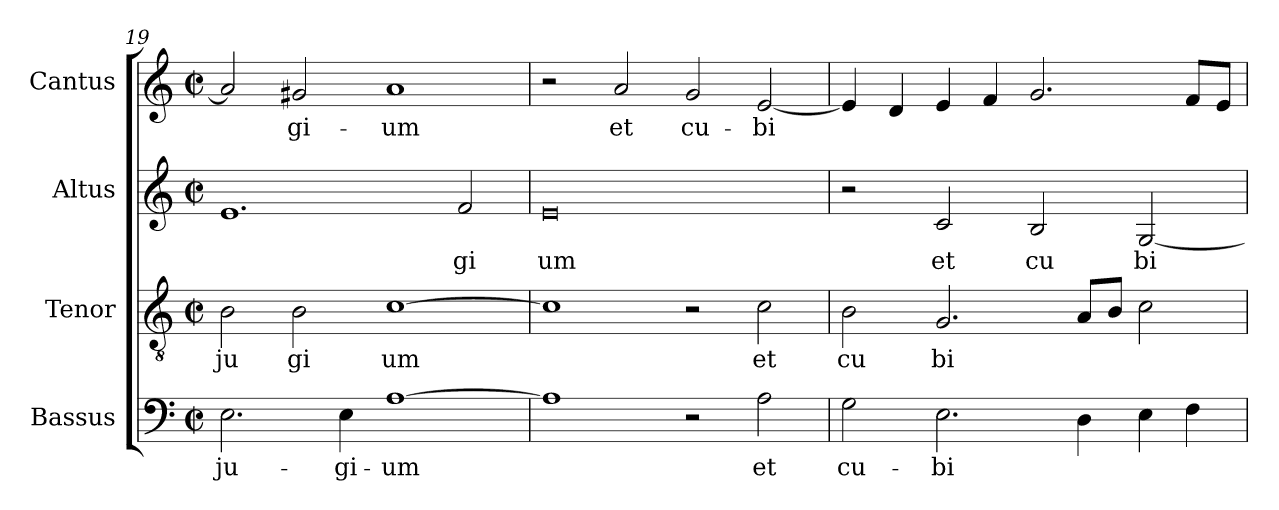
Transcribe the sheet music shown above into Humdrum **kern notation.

**kern	**text	**kern	**text	**kern	**text	**kern	**text
*part4	*part4	*part3	*part3	*part2	*part2	*part1	*part1
*staff4	*staff4	*staff3	*staff3	*staff2	*staff2	*staff1	*staff1
*I"Bassus	*	*I"Tenor	*	*I"Altus	*	*I"Cantus	*
*clefF4	*	*clefGv2	*	*clefG2	*	*clefG2	*
*k[]	*	*k[]	*	*k[]	*	*k[]	*
*C:	*	*C:	*	*C:	*	*C:	*
*M2/2	*	*M2/2	*	*M2/2	*	*M2/2	*
*met(c|)	*	*met(c|)	*	*met(c|)	*	*met(c|)	*
=19	=19	=19	=19	=19	=19	=19	=19
!	!LO:LY:b:cj	!	!LO:LY:b:cj	!	!LO:LY:b:cj	!	!LO:LY:b:cj
2.E\	ju-	2B\	ju	1.e	.	2a/]	--
!	!	!	!LO:LY:b:cj	!	!	!	!LO:LY:b:cj
.	.	2B\	gi	.	.	2g#/	-gi-
!	!LO:LY:b:cj	!	!	!	!	!	!
4E\	-gi-	.	.	.	.	.	.
!	!LO:LY:b:cj	!	!LO:LY:b:cj	!	!	!	!LO:LY:b:cj
[>1A	-um	[>1c	um	.	.	1a	-um
!	!	!	!	!	!LO:LY:b:cj	!	!
.	.	.	.	2f/	gi	.	.
=20	=20	=20	=20	=20	=20	=20	=20
!	!LO:LY:b:cj	!	!LO:LY:b:cj	!	!LO:LY:b:cj	!	!
1A]	.	1c]	.	0e	um	2r	.
!	!	!	!	!	!	!	!LO:LY:b:cj
.	.	.	.	.	.	2a/	et
!	!	!	!	!	!	!	!LO:LY:b:cj
2r	.	2r	.	.	.	2g/	cu-
!	!LO:LY:b:cj	!	!LO:LY:b:cj	!	!	!	!LO:LY:b:cj
2A\	et	2c\	et	.	.	[<2e/	-bi-
=21	=21	=21	=21	=21	=21	=21	=21
!	!LO:LY:b:cj	!	!LO:LY:b:cj	!	!	!	!LO:LY:b:cj
2G\	cu-	2B\	cu	2r	.	4e/]	--
!	!	!	!	!	!	!	!LO:LY:b:cj
.	.	.	.	.	.	4d/	--
!	!LO:LY:b:cj	!	!LO:LY:b:cj	!	!LO:LY:b:cj	!	!LO:LY:b:cj
2.E\	-bi-	2.G/	bi	2c/	et	4e/	--
!	!	!	!	!	!	!	!LO:LY:b:cj
.	.	.	.	.	.	4f/	--
!	!	!	!	!	!LO:LY:b:cj	!	!LO:LY:b:cj
.	.	.	.	2B/	cu	2.g/	--
!	!LO:LY:b:cj	!	!LO:LY:b:cj	!	!	!	!
4D\	--	8A/L	.	.	.	.	.
!	!	!	!LO:LY:b:cj	!	!	!	!
.	.	8B/J	.	.	.	.	.
!	!LO:LY:b:cj	!	!LO:LY:b:cj	!	!LO:LY:b:cj	!	!
4E\	--	2c\	.	[<2G/	bi	.	.
!	!LO:LY:b:cj	!	!	!	!	!	!LO:LY:b:cj
4F\	--	.	.	.	.	8f/L	--
!	!	!	!	!	!	!	!LO:LY:b:cj
.	.	.	.	.	.	8e/J	--
=	=	=	=	=	=	=	=
*-	*-	*-	*-	*-	*-	*-	*-
